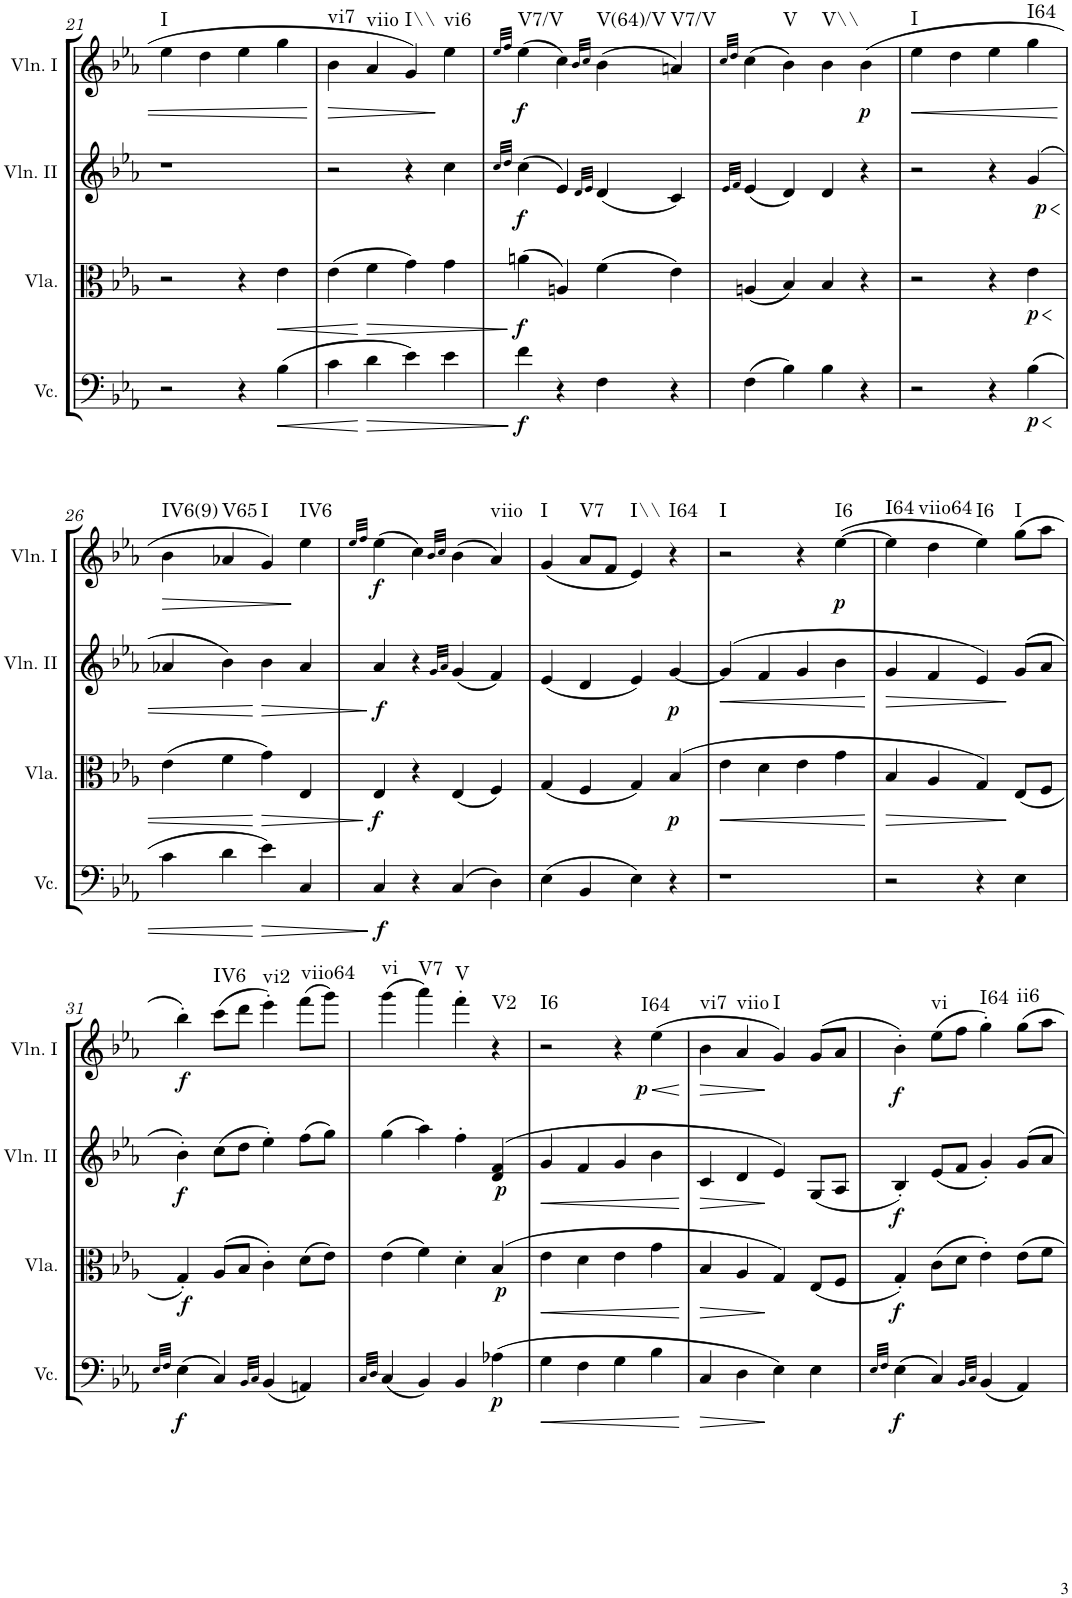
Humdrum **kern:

**kern	**dynam	**kern	**dynam	**kern	**dynam	**kern	**dynam	**harte
*part4	*part4	*part3	*part3	*part2	*part2	*part1	*part1	*part1
*staff4	*staff4	*staff3	*staff3	*staff2	*staff2	*staff1	*staff1	*
*I"Violoncello	*	*I"Viola	*	*I"Violin II	*	*I"Violin I	*	*
*I'Vc.	*	*I'Vla.	*	*I'Vln. II	*	*I'Vln. I	*	*
!!LO:PB:g=z
*clefF4	*	*clefC3	*	*clefG2	*	*clefG2	*	*
*k[b-e-a-]	*	*k[b-e-a-]	*	*k[b-e-a-]	*	*k[b-e-a-]	*	*
*M2/2	*	*M2/2	*	*M2/2	*	*M2/2	*	*
*met(c|)	*	*met(c|)	*	*met(c|)	*	*met(c|)	*	*
=21	=21	=21	=21	=21	=21	=21	=21	=21
!	!	!	!	!	!	!	!	!LO:H:kt=I
2r	.	2r	.	1r	.	4ee-\	.	N
.	.	.	.	.	.	4dd\	.	.
4r	.	4r	.	.	.	4ee-\	.	.
!	!LO:HP:b	!	!LO:HP:b	!	!	!	!	!
(4B-\	<	4e-\	<	.	.	4gg\	.	.
=22	=22	=22	=22	=22	=22	=22	=22	=22
!	!	!	!	!	!	!	!LO:HP:b	!LO:H:kt=vi7
4c\	.	(4e-\	.	2r	.	4b-\	>	N
!	!LO:HP:n=1:b	!	!LO:HP:n=1:b	!	!	!	!	!LO:H:kt=viio
4d\	[ >	4f\	[ >	.	.	4a-/	.	N
!	!	!	!	!	!	!	!	!LO:H:kt=I\\
4e-\)	.	4g\)	.	4r	.	4g/	.	N
!	!	!	!	!	!	!	!	!LO:H:kt=vi6
4e-\	.	4g\	.	4cc\	.	4ee-\	]	N
.	]	.	]	.	.	.	.	.
=23	=23	=23	=23	=23	=23	=23	=23	=23
.	.	.	.	32qcc/LLL	.	32qee-/LLL	.	.
.	.	.	.	32qdd/JJJ	.	32qff/JJJ	.	.
!	!LO:DY:b	!	!LO:DY:b	!	!LO:DY:b	!	!LO:DY:b	!LO:H:kt=V7/V
4f\	f	(4an\	f	(4cc\	f	(4ee-\	f	N
4r	.	4An/)	.	4e-/)	.	4cc\)	.	.
.	.	.	.	32qd/LLL	.	32qb-/LLL	.	.
.	.	.	.	32qe-/JJJ	.	32qcc/JJJ	.	.
!	!	!	!	!	!	!	!	!LO:H:kt=V(64)/V
4F\	.	(4f\	.	(4d/	.	(4b-\	.	N
!	!	!	!	!	!	!	!	!LO:H:kt=V7/V
4r	.	4e-\)	.	4c/)	.	4an/)	.	N
=24	=24	=24	=24	=24	=24	=24	=24	=24
.	.	.	.	32qe-/LLL	.	32qcc/LLL	.	.
.	.	.	.	32qf/JJJ	.	32qdd/JJJ	.	.
(4F\	.	(4An/	.	(4e-/	.	(4cc\	.	.
!	!	!	!	!	!	!	!	!LO:H:kt=V
4B-\)	.	4B-/)	.	4d/)	.	4b-\)	.	N
!	!	!	!	!	!	!	!	!LO:H:kt=V\\
4B-\	.	4B-/	.	4d/	.	4b-\	.	N
!	!	!	!	!	!	!	!LO:DY:b	!
4r	.	4r	.	4r	.	(4b-\	p	.
=25	=25	=25	=25	=25	=25	=25	=25	=25
!	!	!	!	!	!	!	!LO:HP:b	!LO:H:kt=I
2r	.	2r	.	2r	.	4ee-\	<	N
.	.	.	.	.	.	4dd\	.	.
4r	.	4r	.	4r	.	4ee-\	.	.
!	!LO:HP:b	!	!LO:HP:b	!	!LO:HP:b	!	!	!
!	!LO:DY:n=1:b	!	!LO:DY:n=1:b	!	!LO:DY:n=1:b	!	!	!LO:H:kt=I64
(4B-\	< p	4e-\	< p	(4g/	< p	4gg\	.	N
.	.	.	.	.	.	.	[	.
!!LO:LB:g=z
=26	=26	=26	=26	=26	=26	=26	=26	=26
!	!	!	!	!	!	!	!LO:HP:b	!LO:H:kt=IV6(9)
4c\	.	(4e-\	.	4a-X/	.	4b-\	>	N
!	!	!	!	!	!	!	!	!LO:H:kt=V65
4d\	.	4f\	.	4b-\)	.	4a-X/	.	N
!	!LO:HP:n=1:b	!	!LO:HP:n=1:b	!	!LO:HP:n=1:b	!	!	!LO:H:kt=I
4e-\)	[ >	4g\)	[ >	4b-\	[ >	4g/)	.	N
!	!	!	!	!	!	!	!	!LO:H:kt=IV6
4C/	.	4E-/	.	4a-/	.	4ee-\	]	N
.	]	.	]	.	]	.	.	.
=27	=27	=27	=27	=27	=27	=27	=27	=27
.	.	.	.	.	.	32qee-/LLL	.	.
.	.	.	.	.	.	32qff/JJJ	.	.
!	!LO:DY:b	!	!LO:DY:b	!	!LO:DY:b	!	!LO:DY:b	!
4C/	f	4E-/	f	4a-/	f	(4ee-\	f	.
4r	.	4r	.	4r	.	4cc\)	.	.
.	.	.	.	32qg/LLL	.	32qb-/LLL	.	.
.	.	.	.	32qa-/JJJ	.	32qcc/JJJ	.	.
(4C/	.	(4E-/	.	(4g/	.	(4b-\	.	.
!	!	!	!	!	!	!	!	!LO:H:kt=viio
4D\)	.	4F/)	.	4f/)	.	4a-/)	.	N
=28	=28	=28	=28	=28	=28	=28	=28	=28
!	!	!	!	!	!	!	!	!LO:H:kt=I
(4E-\	.	(4G/	.	(4e-/	.	(4g/	.	N
!	!	!	!	!	!	!	!	!LO:H:kt=V7
4BB-/	.	4F/	.	4d/	.	8a-/L	.	N
.	.	.	.	.	.	8f/J	.	.
!	!	!	!	!	!	!	!	!LO:H:kt=I\\
4E-\)	.	4G/)	.	4e-/)	.	4e-/)	.	N
!	!	!	!LO:DY:b	!	!LO:DY:b	!	!	!LO:H:kt=I64
4r	.	(4B-/	p	[4g/	p	4r	.	N
=29	=29	=29	=29	=29	=29	=29	=29	=29
!	!	!	!LO:HP:b	!	!LO:HP:b	!	!	!LO:H:kt=I
1r	.	4e-\	<	(4g/]	<	2r	.	N
.	.	4d\	.	4f/	.	.	.	.
.	.	4e-\	.	4g/	.	4r	.	.
!	!	!	!	!	!	!	!LO:DY:b	!LO:H:kt=I6
.	.	4g\	.	4b-\	.	([4ee-\	p	N
.	.	.	[	.	[	.	.	.
=30	=30	=30	=30	=30	=30	=30	=30	=30
!	!	!	!LO:HP:b	!	!LO:HP:b	!	!	!LO:H:kt=I64
2r	.	4B-/	>	4g/	>	4ee-\]	.	N
!	!	!	!	!	!	!	!	!LO:H:kt=viio64
.	.	4A-/	.	4f/	.	4dd\	.	N
!	!	!	!	!	!	!	!	!LO:H:kt=I6
4r	.	4G/)	.	4e-/)	.	4ee-\)	.	N
!	!	!	!	!	!	!	!	!LO:H:kt=I
4E-\	.	(8E-/L	]	(8g/L	]	(8gg\L	.	N
.	.	8F/J	.	8a-/J	.	8aa-\J	.	.
!!LO:LB:g=z
=31	=31	=31	=31	=31	=31	=31	=31	=31
32qE-/LLL	.	.	.	.	.	.	.	.
32qF/JJJ	.	.	.	.	.	.	.	.
!	!LO:DY:b	!	!LO:DY:b	!	!LO:DY:b	!	!LO:DY:b	!
(4E-\	f	4G'/)	f	4b-'\)	f	4bb-'\)	f	.
!	!	!	!	!	!	!	!	!LO:H:kt=IV6
4C/)	.	(8A-/L	.	(8cc\L	.	(8ccc\L	.	N
.	.	8B-/J	.	8dd\J	.	8ddd\J	.	.
32qBB-/LLL	.	.	.	.	.	.	.	.
32qC/JJJ	.	.	.	.	.	.	.	.
!	!	!	!	!	!	!	!	!LO:H:kt=vi2
(4BB-/	.	4c'\)	.	4ee-'\)	.	4eee-'\)	.	N
!	!	!	!	!	!	!	!	!LO:H:kt=viio64
4AAn/)	.	(8d\L	.	(8ff\L	.	(8fff\L	.	N
.	.	8e-\J)	.	8gg\J)	.	8ggg\J)	.	.
=32	=32	=32	=32	=32	=32	=32	=32	=32
32qC/LLL	.	.	.	.	.	.	.	.
32qD/JJJ	.	.	.	.	.	.	.	.
!	!	!	!	!	!	!	!	!LO:H:kt=vi
(4C/	.	(4e-\	.	(4gg\	.	(4ggg\	.	N
!	!	!	!	!	!	!	!	!LO:H:kt=V7
4BB-/)	.	4f\)	.	4aa-\)	.	4aaa-\)	.	N
!	!	!	!	!	!	!	!	!LO:H:kt=V
4BB-/	.	4d'\	.	4ff'\	.	4fff'\	.	N
!	!LO:DY:b	!	!LO:DY:b	!	!LO:DY:b	!	!	!LO:H:kt=V2
(4A-X\	p	(4B-/	p	(4d/ 4f/	p	4r	.	N
=33	=33	=33	=33	=33	=33	=33	=33	=33
!	!LO:HP:b	!	!LO:HP:b	!	!LO:HP:b	!	!	!LO:H:kt=I6
4G\	<	4e-\	<	4g/	<	2r	.	N
4F\	.	4d\	.	4f/	.	.	.	.
4G\	.	4e-\	.	4g/	.	4r	.	.
!	!	!	!	!	!	!	!LO:HP:b	!
!	!	!	!	!	!	!	!LO:DY:n=1:b	!LO:H:kt=I64
4B-\	.	4g\	.	4b-\	.	(4ee-\	< p	N
.	[	.	[	.	[	.	[	.
=34	=34	=34	=34	=34	=34	=34	=34	=34
!	!LO:HP:b	!	!LO:HP:b	!	!LO:HP:b	!	!LO:HP:b	!LO:H:kt=vi7
4C/	>	4B-/	>	4c/	>	4b-\	>	N
!	!	!	!	!	!	!	!	!LO:H:kt=viio
4D\	.	4A-/	.	4d/	.	4a-/	.	N
!	!	!	!	!	!	!	!	!LO:H:kt=I
4E-\)	]	4G/)	]	4e-/)	]	4g/)	]	N
4E-\	.	(8E-/L	.	(8G/L	.	(8g/L	.	.
.	.	8F/J	.	8A-/J	.	8a-/J	.	.
=35	=35	=35	=35	=35	=35	=35	=35	=35
32qE-/LLL	.	.	.	.	.	.	.	.
32qF/JJJ	.	.	.	.	.	.	.	.
!	!LO:DY:b	!	!LO:DY:b	!	!LO:DY:b	!	!LO:DY:b	!
(4E-\	f	4G'/)	f	4B-'/)	f	4b-'\)	f	.
!	!	!	!	!	!	!	!	!LO:H:kt=vi
4C/)	.	(8c\L	.	(8e-/L	.	(8ee-\L	.	N
.	.	8d\J	.	8f/J	.	8ff\J	.	.
32qBB-/LLL	.	.	.	.	.	.	.	.
32qC/JJJ	.	.	.	.	.	.	.	.
!	!	!	!	!	!	!	!	!LO:H:kt=I64
(4BB-/	.	4e-'\)	.	4g'/)	.	4gg'\)	.	N
!	!	!	!	!	!	!	!	!LO:H:kt=ii6
4AA-/)	.	8e-\L	.	8g/L	.	8gg\L	.	N
.	.	8f\J	.	8a-/J	.	8aa-\J	.	.
=	=	=	=	=	=	=	=	=
*-	*-	*-	*-	*-	*-	*-	*-	*-
